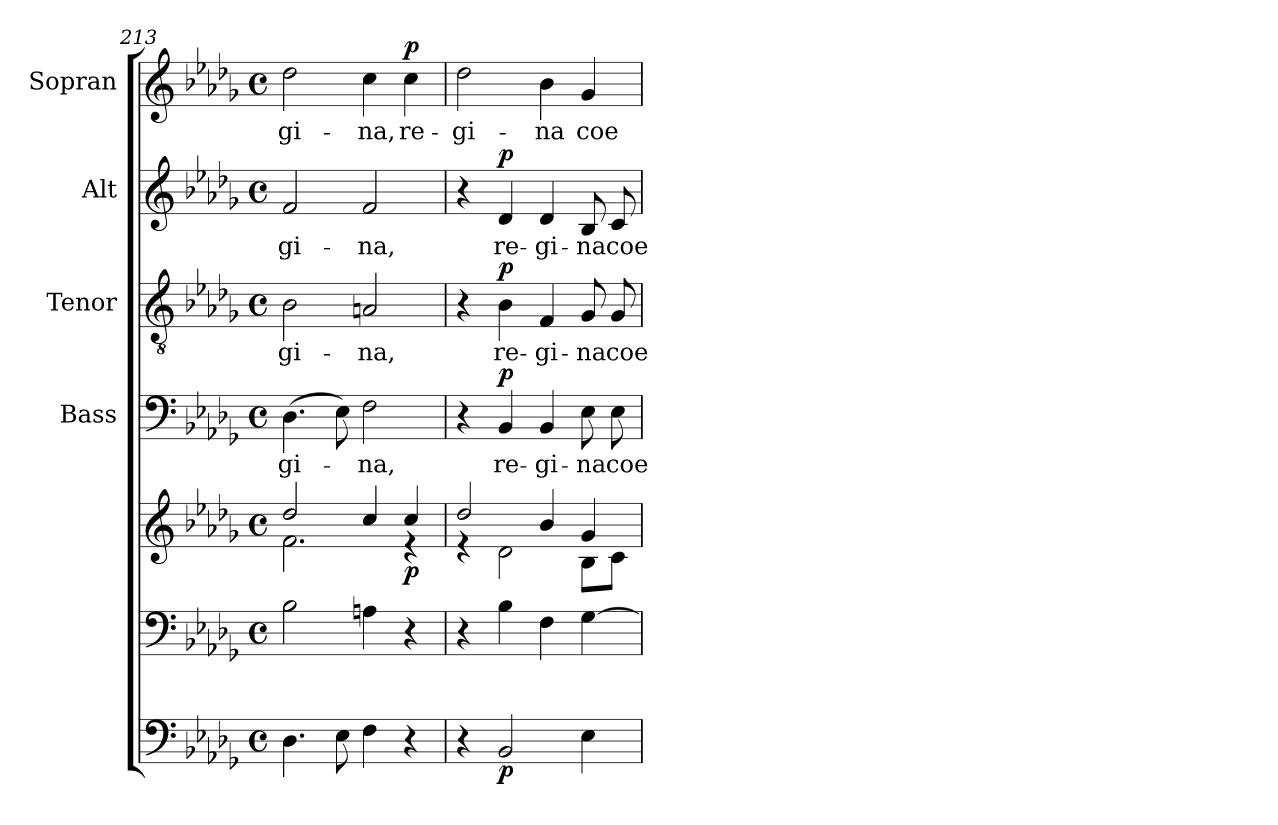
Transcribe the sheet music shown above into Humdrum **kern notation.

**kern	**dynam	**kern	**kern	**dynam	**kern	**text	**dynam	**kern	**text	**dynam	**kern	**text	**dynam	**kern	**text	**dynam
*part6	*part6	*part5	*part5	*part5	*part4	*part4	*part4	*part3	*part3	*part3	*part2	*part2	*part2	*part1	*part1	*part1
*staff7	*staff7	*staff6	*staff5	*staff5/6	*staff4	*staff4	*staff4	*staff3	*staff3	*staff3	*staff2	*staff2	*staff2	*staff1	*staff1	*staff1
*	*	*	*	*	*I"Bass	*	*	*I"Tenor	*	*	*I"Alt	*	*	*I"Sopran	*	*
*	*	*	*	*	*I'B.	*	*	*I'T.	*	*	*I'A.	*	*	*I'S.	*	*
*clefF4	*	*clefF4	*clefG2	*	*clefF4	*	*	*clefGv2	*	*	*clefG2	*	*	*clefG2	*	*
*k[b-e-a-d-g-]	*	*k[b-e-a-d-g-]	*k[b-e-a-d-g-]	*	*k[b-e-a-d-g-]	*	*	*k[b-e-a-d-g-]	*	*	*k[b-e-a-d-g-]	*	*	*k[b-e-a-d-g-]	*	*
*D-:	*	*D-:	*D-:	*	*D-:	*	*	*D-:	*	*	*D-:	*	*	*D-:	*	*
*M4/4	*	*M4/4	*M4/4	*	*M4/4	*	*	*M4/4	*	*	*M4/4	*	*	*M4/4	*	*
*met(c)	*	*met(c)	*met(c)	*	*met(c)	*	*	*met(c)	*	*	*met(c)	*	*	*met(c)	*	*
=213	=213	=213	=213	=213	=213	=213	=213	=213	=213	=213	=213	=213	=213	=213	=213	=213
*	*	*	*^	*	*	*	*	*	*	*	*	*	*	*	*	*
!	!	!	!	!	!	!	!LO:LY:b	!	!	!LO:LY:b	!	!	!LO:LY:b	!	!	!LO:LY:b	!
4.D-\	.	2B-\	2dd-/	2.f\	.	(>4.D-\	-gi-	.	2B-\	-gi-	.	2f/	-gi-	.	2dd-\	-gi-	.
8E-\	.	.	.	.	.	8E-\)	.	.	.	.	.	.	.	.	.	.	.
!	!	!	!	!	!	!	!LO:LY:b	!	!	!LO:LY:b	!	!	!LO:LY:b	!	!	!LO:LY:b	!
4F\	.	4An\	4cc/	.	.	2F\	-na,	.	2An/	-na,	.	2f/	-na,	.	4cc\	-na,	.
!	!	!	!	!	!LO:DY:b	!	!	!	!	!	!	!	!	!	!	!LO:LY:b	!LO:DY:a
4r	.	4r	4cc/	4re	p	.	.	.	.	.	.	.	.	.	4cc\	re-	p
=214	=214	=214	=214	=214	=214	=214	=214	=214	=214	=214	=214	=214	=214	=214	=214	=214	=214
!	!	!	!	!	!	!	!	!	!	!	!	!	!	!	!	!LO:LY:b	!
4r	.	4r	2dd-/	4rd	.	4r	.	.	4r	.	.	4r	.	.	2dd-\	-gi-	.
!	!LO:DY:b	!	!	!	!	!	!LO:LY:b	!LO:DY:a	!	!LO:LY:b	!LO:DY:a	!	!LO:LY:b	!LO:DY:a	!	!	!
2BB-/	p	4B-\	.	2d-\	.	4BB-/	re-	p	4B-\	re-	p	4d-/	re-	p	.	.	.
!	!	!	!	!	!	!	!LO:LY:b	!	!	!LO:LY:b	!	!	!LO:LY:b	!	!	!LO:LY:b	!
.	.	4F\	4b-/	.	.	4BB-/	-gi-	.	4F/	-gi-	.	4d-/	-gi-	.	4b-\	-na	.
!	!	!	!	!	!	!	!LO:LY:b	!	!	!LO:LY:b	!	!	!LO:LY:b	!	!	!LO:LY:b	!
4E-\	.	[4G-\	4g-/	8B-\L	.	8E-\	-na	.	8G-/	-na	.	8B-/	-na	.	4g-/	coe-	.
!	!	!	!	!	!	!	!LO:LY:b	!	!	!LO:LY:b	!	!	!LO:LY:b	!	!	!	!
.	.	.	.	8c\J	.	8E-\	coe-	.	8G-/	coe-	.	8c/	coe-	.	.	.	.
*	*	*	*v	*v	*	*	*	*	*	*	*	*	*	*	*	*	*
=	=	=	=	=	=	=	=	=	=	=	=	=	=	=	=	=
*-	*-	*-	*-	*-	*-	*-	*-	*-	*-	*-	*-	*-	*-	*-	*-	*-
